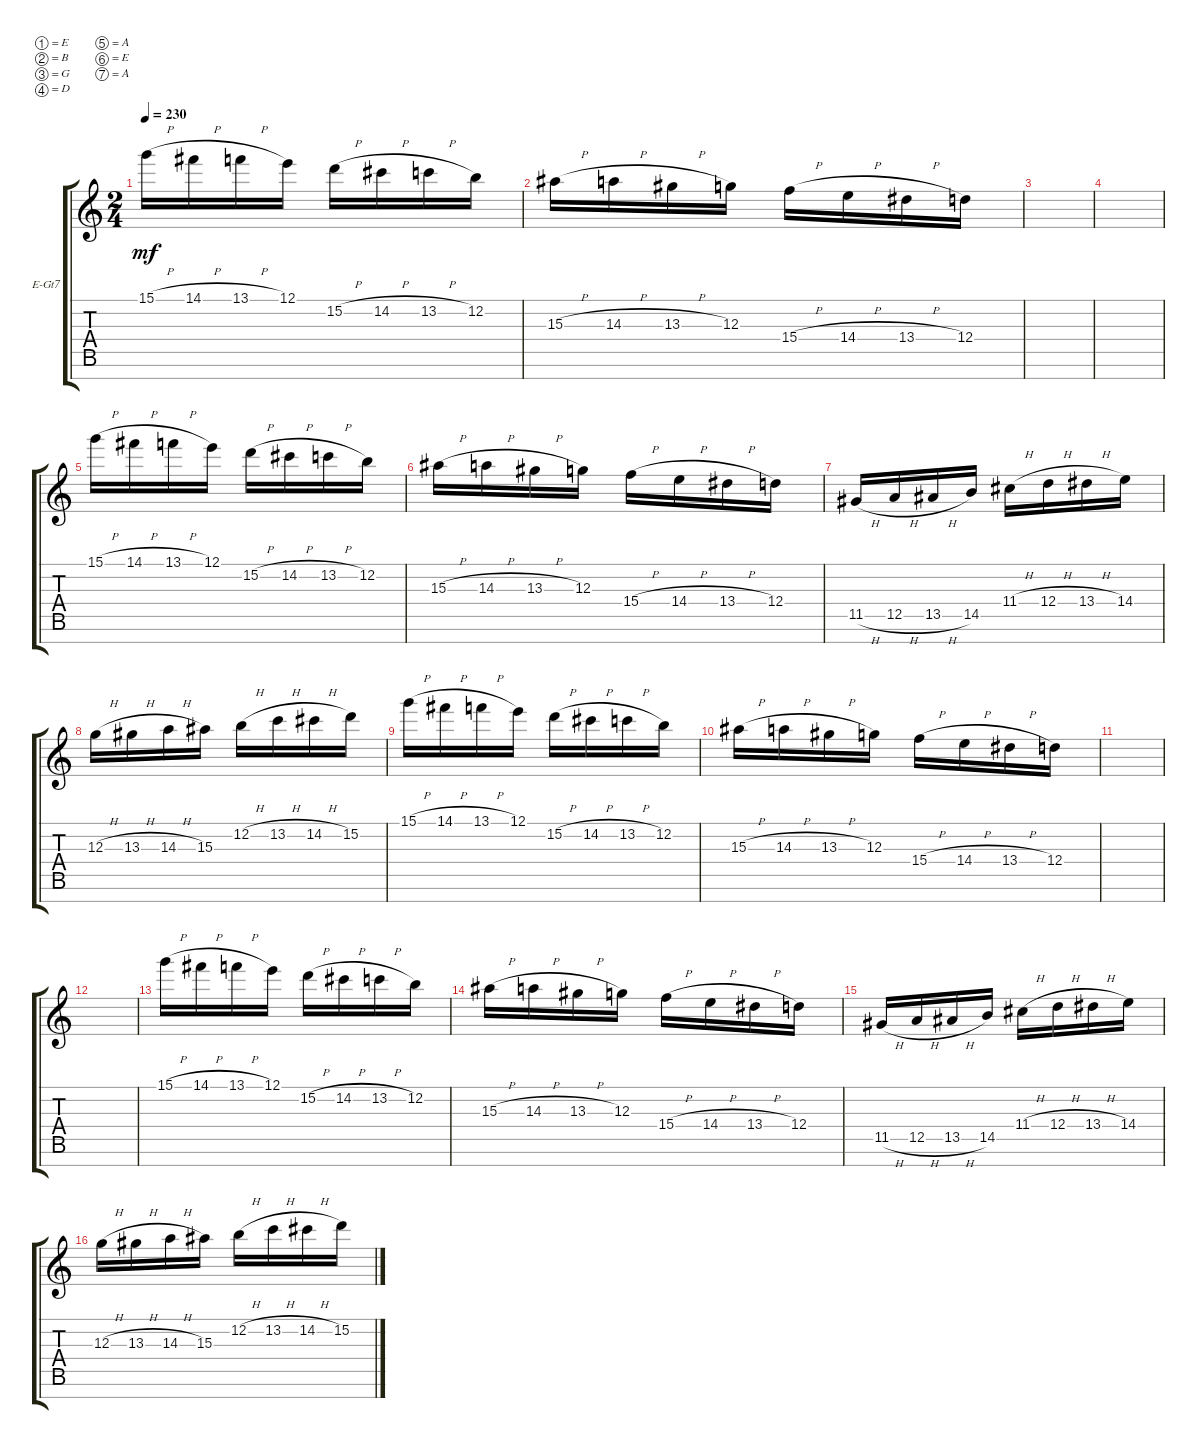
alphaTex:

\defaultSystemsLayout 4
\bracketExtendMode groupsimilarinstruments
\firstSystemTrackNameOrientation horizontal
\otherSystemsTrackNameOrientation horizontal
\track ("Electric Guitar" "E-Gt7") {instrument distortionguitar}
\staff {score tabs}
\tuning (E4 B3 G3 D3 A2 E2 A1)
\ts (2 4)
\tempo 230
\clef g2
\ks c
15.1{h}.16{dy mf} 14.1{h}.16 13.1{h}.16 12.1.16 15.2{h}.16 14.2{h}.16 13.2{h}.16 12.2.16 |
15.3{h}.16 14.3{h}.16 13.3{h}.16 12.3.16 15.4{h}.16 14.4{h}.16 13.4{h}.16 12.4.16 |
|
|
15.1{h}.16 14.1{h}.16 13.1{h}.16 12.1.16 15.2{h}.16 14.2{h}.16 13.2{h}.16 12.2.16 |
15.3{h}.16 14.3{h}.16 13.3{h}.16 12.3.16 15.4{h}.16 14.4{h}.16 13.4{h}.16 12.4.16 |
11.5{h}.16 12.5{h}.16 13.5{h}.16 14.5.16 11.4{h}.16 12.4{h}.16 13.4{h}.16 14.4.16 |
12.3{h}.16 13.3{h}.16 14.3{h}.16 15.3.16 12.2{h}.16 13.2{h}.16 14.2{h}.16 15.2.16 |
15.1{h}.16 14.1{h}.16 13.1{h}.16 12.1.16 15.2{h}.16 14.2{h}.16 13.2{h}.16 12.2.16 |
15.3{h}.16 14.3{h}.16 13.3{h}.16 12.3.16 15.4{h}.16 14.4{h}.16 13.4{h}.16 12.4.16 |
|
|
15.1{h}.16 14.1{h}.16 13.1{h}.16 12.1.16 15.2{h}.16 14.2{h}.16 13.2{h}.16 12.2.16 |
15.3{h}.16 14.3{h}.16 13.3{h}.16 12.3.16 15.4{h}.16 14.4{h}.16 13.4{h}.16 12.4.16 |
11.5{h}.16 12.5{h}.16 13.5{h}.16 14.5.16 11.4{h}.16 12.4{h}.16 13.4{h}.16 14.4.16 |
12.3{h}.16 13.3{h}.16 14.3{h}.16 15.3.16 12.2{h}.16 13.2{h}.16 14.2{h}.16 15.2.16
